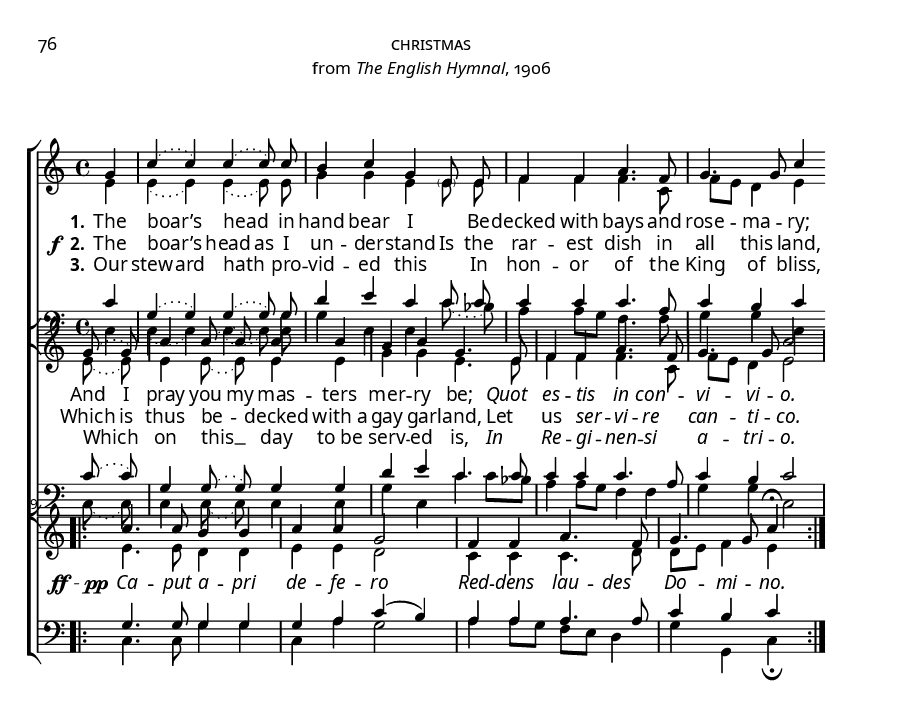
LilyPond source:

\version "2.14.2"
\include "util.ly"
\paper {
  print-all-headers = ##f
  paper-height = 9\in
  paper-width = 6\in
  indent = 0\in
  %system-system-spacing = #'((basic-distance . 10) (padding . 0))
  score-markup-spacing =
    #'((basic-distance . 0)
       (minimum-distance . 0)
       (padding . 0)
       (stretchability . 0))
  system-system-spacing =
    #'((basic-distance . 0)
       (minimum-distance . 0)
       (padding . -5)
       (stretchability . 100))
%{IF_LESSER
  markup-system-spacing #'stretchability = 50
  top-markup-spacing #'stretchability = 30
  last-bottom-spacing #'stretchability = 60
%}%END_IF_LESSER
  ragged-last-bottom = ##t
  ragged-bottom = ##f
  two-sided = ##t
  inner-margin = 0.5\in
  outer-margin = 0.25\in
  top-margin = 0.25\in
  bottom-margin = 0.25\in
  first-page-number = #076
  print-first-page-number = ##t
  headerLine = \markup{\override #'(font-name . "Garamond Premier Pro") \smallCapsOldStyle"christmas"}
  oddHeaderMarkup = \markup\fill-line{
     \override #'(font-name . "Garamond Premier Pro")\abs-fontsize #8.5
     \combine 
        \fill-line{"" \on-the-fly #print-page-number-check-first
        \oldStylePageNum""
        }
        \fill-line{\headerLine}
  }
  evenHeaderMarkup = \markup {
     \override #'(font-name . "Garamond Premier Pro")\abs-fontsize #8.5
     \combine
        \on-the-fly #print-page-number-check-first
        \oldStylePageNum""
        \fill-line{\headerLine}
  }
  title = \markup{\override #'(font-name . "Garamond Premier Pro Semibold"){ \abs-fontsize #15 \smallCapsOldStyle"The Boar’s Head Carol"}}
  poet = \markup\oldStyleNum"15th Century English"
  composer = \markup\oldStyleNum"Traditional English"
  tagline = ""
}

#(set-global-staff-size 15) \paper{ #(define fonts (make-pango-font-tree "GoudyOlSt BT" "Garamond Premier Pro" "Garamond Premier Pro" (/ 15 20))) }
%IF_NOT_LESSER

\markup\fill-line{\concat{ "from " \italic "The English Hymnal" \oldStyleNum", 1906"}}
\markup\vspace#2

%END_IF_NOT_LESSER

















%Boars Head Carol
global = {
  \key c \major
  \time 4/4
  \autoBeamOff
  \override DynamicLineSpanner #'staff-padding = #0.0
  \override DynamicLineSpanner #'Y-extent = #'(-1 . 1)
  \mergeDifferentlyDottedOn
}

sopMusic = \relative c'' {
  \partial 4 g4 |
  \slurDotted c4( c) c4( c8) c8 |
  b4 c g4 \parenthesize e8\noBeam e |
  
  f4 f a4. f8 |
  g4. g8 c4 \bar""\break g8\noBeam( g) |
  c4 c8\noBeam( c) c4 c |
  
  b c g4. e8 |
  f4 f a4. f8 |
  g4. g8 c2 | \break
  
  \repeat volta 2 {
    c4. c8 b4 b |
    c c g2 |
    f4 f a4. f8 |
    g4. g8 c4\fermata
  }
}
sopWords = \lyricmode {
  
}

altoMusic = \relative c' {
  e4 |
  \slurDotted e( e) e4( e8) e8 |
  g4 g e4 e8\noBeam e |
  
  f4 f f4. c8 |
  \slurSolid f8[ e] d4 e \slurDotted e8\noBeam( e) |
  e4 e8\noBeam( e) e4 e |
  
  g g e4. e8 |
  f4 f f4. c8 |
  \slurSolid f[ e] d4 e2 |
  
  e4. e8 d4 d |
  e e d2 |
  c4 c c4. d8 |
  \slurSolid d[ e] f4 e |
}
altoWords = {
  \dropLyricsIX
  \lyricmode {
    \set stanza = #"1."
    \set ignoreMelismata = ##t
    The boar’s _ head _ in hand bear I "" Be -- decked with bays and rose -- ma -- ry;
    \set associatedVoice = "basses"
    And I pray you my mas -- ters mer -- ry be;
    \markup\italic Quot _ \markup\italic es -- \markup\italic tis _ \markup\italic in \markup\italic con -- \markup\italic vi -- \markup\italic vi -- \markup\italic o.
  }
  \set stanza = \markup\dynamic"  ff - pp"
  \lyricmode {
    \unset ignoreMelismata
    \markup\italic Ca -- \markup\italic put \markup\italic a -- \markup\italic pri \markup\italic de -- \markup\italic fe -- \markup\italic ro
    \set associatedVoice = "tenors"
    \markup\italic Red -- \markup\italic dens
    \set associatedVoice = "basses"
    \markup\italic lau -- \markup\italic des \markup\italic Do -- \markup\italic mi -- \markup\italic no.
  }
}
altoWordsII = {
  \dropLyricsIX
  \set stanza = \markup{\dynamic"f " "2."}
  \lyricmode {
  %\markup\italic
    \set ignoreMelismata = ##t
    The boar’s _ head as I un -- der -- stand Is the rar -- est dish in all this land,
    \set associatedVoice = "basses"
    Which is thus be -- _ decked with_a gay gar -- land,
    Let _ us
    \markup\italic ser -- _ \markup\italic vi -- \markup\italic re \markup\italic can -- \markup\italic ti -- \markup\italic co.
  }
}
altoWordsIII = \lyricmode {
  \dropLyricsIX
  \set stanza = #"3."
  \set ignoreMelismata = ##t
  Our stew -- ard hath _ pro -- vid -- ed this
  "" In hon -- or of the King of bliss,
  \set associatedVoice = "basses"
  Which _ on this __ _ day to_be serv -- ed is,
  \markup\italic In _ \markup\italic Re -- \markup\italic gi -- _ \markup\italic nen -- \markup\italic si \markup\italic a -- \markup\italic tri -- \markup\italic o.
}
altoWordsIV = \lyricmode {
}
altoWordsV = \lyricmode {
}
altoWordsVI = \lyricmode {
}
tenorMusic = \relative c' {
  c4 |
  \slurDotted g( g) g4( g8) g8 |
  d'4 e c4 c8\noBeam c |
  
  c4 c c4. a8 |
  c4 b c c8\noBeam( c) |
  g4 g8\noBeam( g) g4 g |
  
  d' e c4. c8 |
  c4 c c4. a8 |
  c4 b c2 |
  
  g4. g8 g4 g |
  g a \slurSolid c( b) |
  a a a4. a8 |
  c4 b c |
}
tenorWords = \lyricmode {

}

bassMusic = \relative c {
  c4 |
  \slurDotted c( c) c4( c8) c8 |
  g'4 c, c4 c'8\noBeam( bes) |
  
  a4 \slurSolid a8[ g] f4. f8 |
  g4 g c, \slurDotted c8\noBeam( c) |
  c4 c8\noBeam( c) c4 c |
  
  g' c, c'4 c8[ bes] |
  a4 \slurSolid a8[ g] f4 f |
  g4 g c,2 |
  
  c4. c8 g'4 g |
  c, a' g2 |
  a4 a8[ g] f[ e] d4 |
  g4 g, c\fermata |
}
bassWords = \lyricmode {

}

pianoRH = \relative c' {
  
}
pianoLH = \relative c' {
  
}

\score {
  <<
   \new ChoirStaff <<
%    \new Lyrics = sopranos \with { \override VerticalAxisGroup #'nonstaff-relatedstaff-spacing = #'((basic-distance . 1)) }
    \new Staff = women <<
      \new Voice = "sopranos" { \voiceOne << \global \sopMusic >> }
      \new Voice = "altos" { \voiceTwo << \global \altoMusic >> }
    >>
   \new Staff = men <<
      \clef bass
      \new Voice = "tenors" { \voiceOne << \global \tenorMusic >> }
      \new Voice = "basses" { \voiceTwo << \global \bassMusic >> }
    >>
    \new Lyrics \with { alignAboveContext = #"women" \override VerticalAxisGroup #'nonstaff-relatedstaff-spacing = #'((basic-distance . 1))} \lyricsto "sopranos" \sopWords
    \new Lyrics = "altosVI"  \with { alignBelowContext = #"women" } \lyricsto "tenors" \altoWordsVI
    \new Lyrics = "altosV"  \with { alignBelowContext = #"women" } \lyricsto "tenors" \altoWordsV
    \new Lyrics = "altosIV"  \with { alignBelowContext = #"women" } \lyricsto "tenors" \altoWordsIV
    \new Lyrics = "altosIII"  \with { alignBelowContext = #"women" } \lyricsto "tenors" \altoWordsIII
    \new Lyrics = "altosII"  \with { alignBelowContext = #"women" } \lyricsto "tenors" \altoWordsII
    \new Lyrics = "altos"  \with { alignBelowContext = #"women" \override VerticalAxisGroup #'nonstaff-relatedstaff-spacing = #'((padding . -0.5))} \lyricsto "tenors" \altoWords
    \new Lyrics \with { alignAboveContext = #"men" \override VerticalAxisGroup #'nonstaff-relatedstaff-spacing = #'((basic-distance . 1)) } \lyricsto "tenors" \tenorWords
    \new Lyrics \with { alignBelowContext = #"men" \override VerticalAxisGroup #'nonstaff-relatedstaff-spacing = #'((basic-distance . 1)) } \lyricsto "basses" \bassWords
  >>
%    \new PianoStaff << \new Staff { \new Voice { \pianoRH } } \new Staff { \clef "bass" \pianoLH } >>
  >>
  \layout {
    \context {
      \Score
      %\override SpacingSpanner #'base-shortest-duration = #(ly:make-moment 1 8)
      %\override SpacingSpanner #'common-shortest-duration = #(ly:make-moment 1 4)
    }
    \context {
      % Remove all empty staves
      % \Staff \RemoveEmptyStaves \override VerticalAxisGroup #'remove-first = ##t
    }
  }
  
  \midi {
    \tempo 4 = 90
    \set Staff.midiInstrument = "flute"
  
    \context {
      \Voice
      \remove "Dynamic_performer"
    }
  }
}
